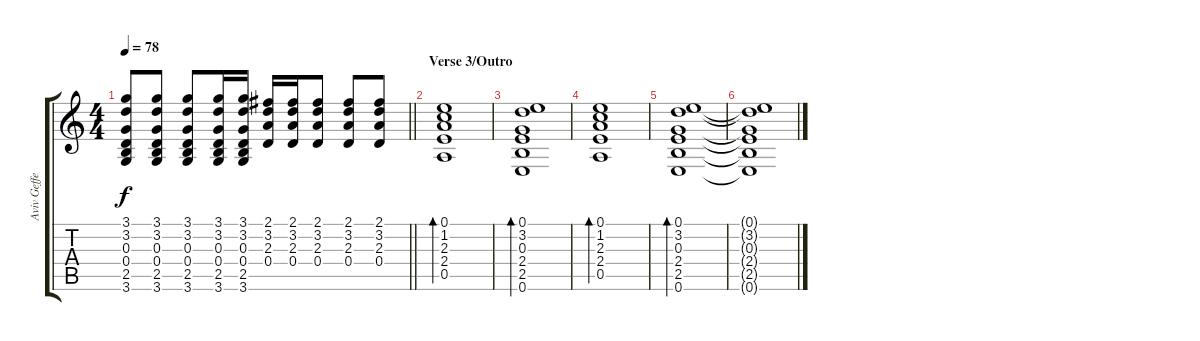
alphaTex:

\track ("Aviv Geffen (Guitar)" "Aviv Geffe") {instrument acousticguitarsteel}
\staff {score tabs}
\tuning (E4 B3 G3 D3 A2 E2) {hide}
\ts (4 4)
\tempo 78
\clef g2
\barLineRight lightlight
\ks c
(3.1 3.2 0.3 0.4 2.5 3.6).8{dy f} (3.1 3.2 0.3 0.4 2.5 3.6).8 (3.1 3.2 0.3 0.4 2.5 3.6).8 (3.1 3.2 0.3 0.4 2.5 3.6).16 (3.1 3.2 0.3 0.4 2.5 3.6).16 (2.1 3.2 2.3 0.4).16 (2.1 3.2 2.3 0.4).16 (2.1 3.2 2.3 0.4).8 (2.1 3.2 2.3 0.4).8 (2.1 3.2 2.3 0.4).8 |
\section ("" "Verse 3/Outro")
(0.1 1.2 2.3 2.4 0.5).1{bd 240 volume 11 instrument acousticguitarsteel} |
(0.1 3.2 0.3 2.4 2.5 0.6).1{bd 240} |
(0.1 1.2 2.3 2.4 0.5).1{bd 240} |
(0.1 3.2 0.3 2.4 2.5 0.6).1{bd 240} |
(0.1{t} 3.2{t} 0.3{t} 2.4{t} 2.5{t} 0.6{t}).1
